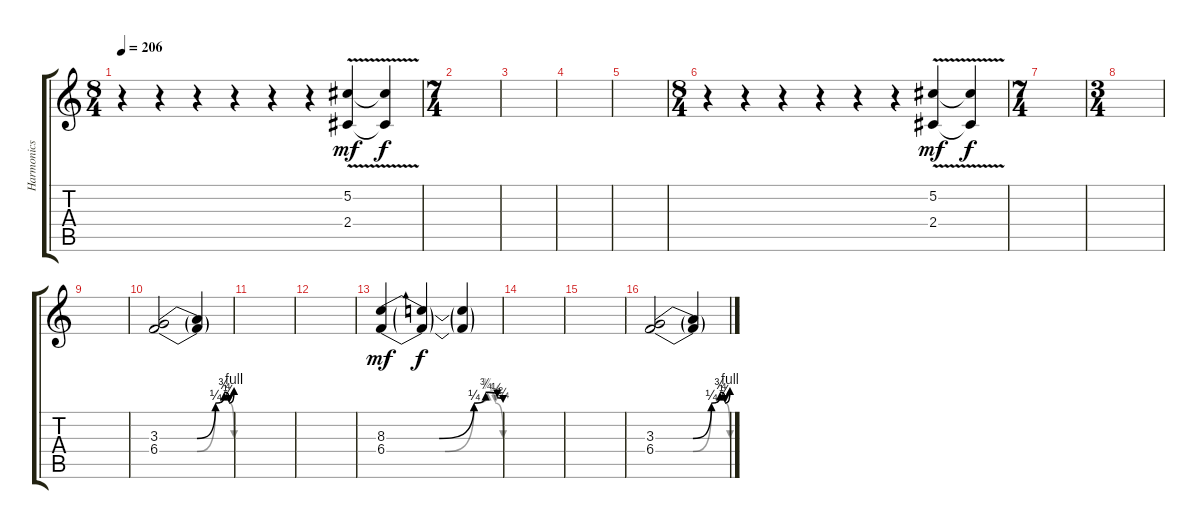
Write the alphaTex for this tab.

\track ("Harmonics" "Harmonics") {instrument guitarharmonics}
\staff {score tabs}
\tuning (Db4 Ab3 E3 B2 Gb2 Db2) {hide}
\ts (8 4)
\tempo 206
\clef g2
\ks c
r.4{dy f} r.4 r.4 r.4 r.4 r.4 (5.2{v} 2.4{v}).4{dy mf} (5.2{t} 2.4{t}).4{dy f} |
\ts (7 4)
|
|
|
|
\ts (8 4)
r.4 r.4 r.4 r.4 r.4 r.4 (5.2{v} 2.4{v}).4{dy mf} (5.2{t} 2.4{t}).4{dy f} |
\ts (7 4)
|
\ts (3 4)
|
|
(3.3{be (custom 0 0 30 0 45 1 52 3 56 1 60 4)} 6.4{be (custom 0 0 30 0 45 1 52 3 56 1 60 0)}).2 (3.3{t} 6.4{t}).4 |
|
|
(8.3{be (custom 0 0 27 0 45 1 51 3 57 2 60 1)} 6.4{be (custom 0 0 15 0 30 0 45 1 52 3 56 1 60 0)}).4{dy mf} (8.3{t} 6.4{t}).4{dy f} (8.3{t} 6.4{t}).4 |
|
|
(3.3{be (custom 0 0 30 0 45 1 52 3 56 1 60 4)} 6.4{be (custom 0 0 30 0 45 1 52 3 56 1 60 0)}).2 (3.3{t} 6.4{t}).4
